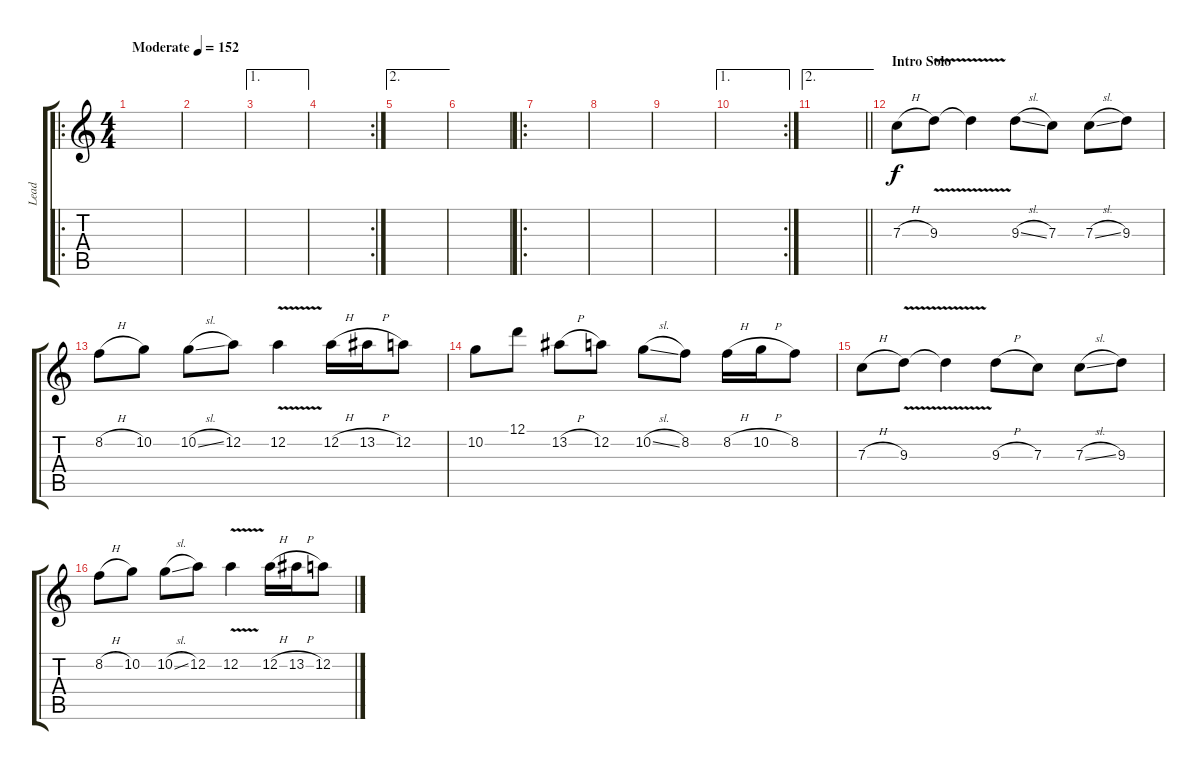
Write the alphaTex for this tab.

\track ("Lead" "Lead") {instrument distortionguitar}
\staff {score tabs}
\tuning (D4 A3 F3 C3 G2 D2) {hide}
\ro
\ts (4 4)
\tempo (152 "Moderate")
\clef g2
\ks c
|
|
\ae 1
|
\rc 2
|
\ae 2
|
|
\ro
|
|
|
\ae 1
\rc 2
|
\ae 2
\barLineRight lightlight
|
\section ("" "Intro Solo")
7.3{h}.8 9.3{v}.8 9.3{t}.4 9.3{sl}.8 7.3.8 7.3{sl}.8 9.3.8 |
8.2{h}.8 10.2.8 10.2{sl}.8 12.2.8 12.2{v}.4 12.2{h}.16 13.2{h}.16 12.2.8 |
10.2.8 12.1.8 13.2{h}.8 12.2.8 10.2{sl}.8 8.2.8 8.2{h}.16 10.2{h}.16 8.2.8 |
7.3{h}.8 9.3{v}.8 9.3{t}.4 9.3{h}.8 7.3.8 7.3{sl}.8 9.3.8 |
8.2{h}.8 10.2.8 10.2{sl}.8 12.2.8 12.2{v}.4 12.2{h}.16 13.2{h}.16 12.2.8
